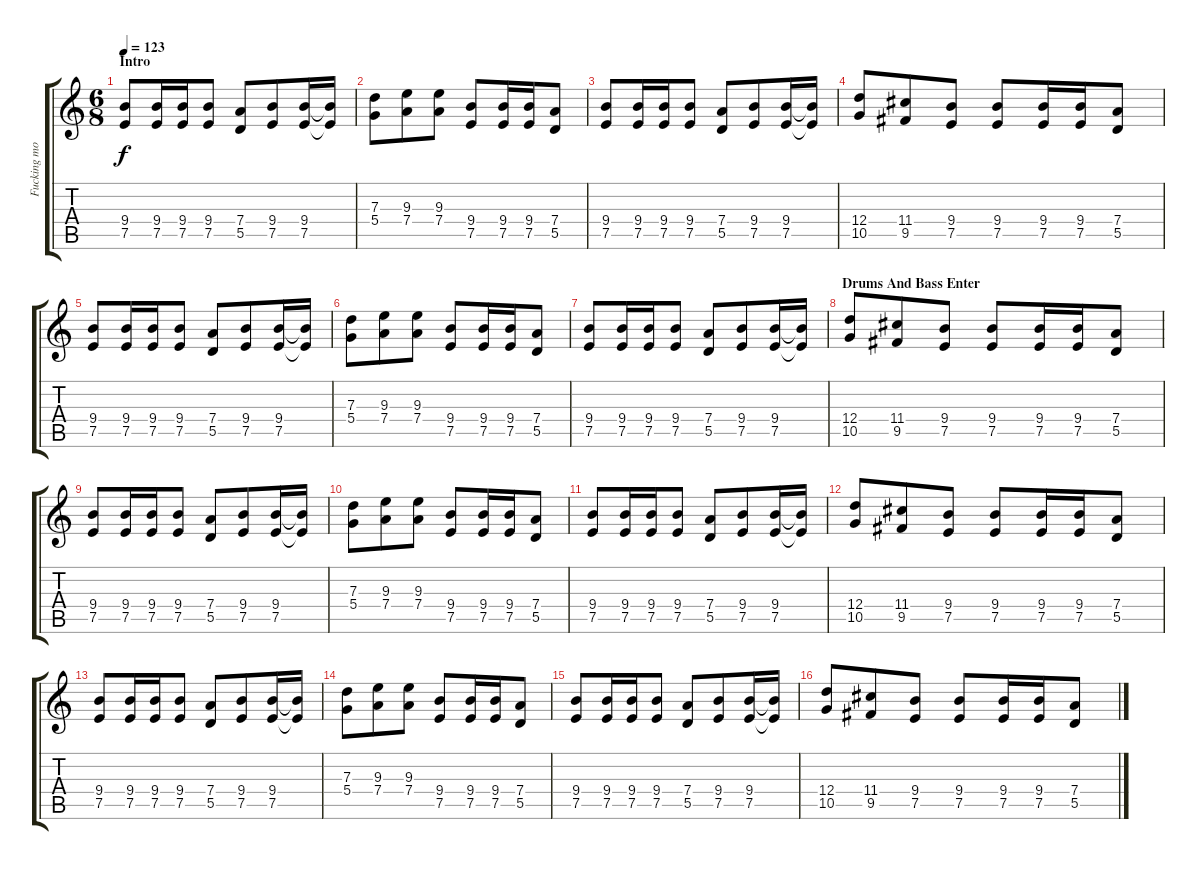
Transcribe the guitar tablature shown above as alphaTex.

\track ("Fucking morten!! GOD!!" "Fucking mo") {instrument distortionguitar}
\staff {score tabs}
\tuning (E4 B3 G3 D3 A2 E2) {hide}
\ts (6 8)
\section ("" "Intro")
\tempo 123
\clef g2
\ks c
(9.4 7.5).8{dy f instrument distortionguitar} (9.4 7.5).16 (9.4 7.5).16 (9.4 7.5).8 (7.4 5.5).8 (9.4 7.5).8 (9.4 7.5).16 (9.4{t} 7.5{t}).16 |
(7.3 5.4).8 (9.3 7.4).8 (9.3 7.4).8 (9.4 7.5).8 (9.4 7.5).16 (9.4 7.5).16 (7.4 5.5).8 |
(9.4 7.5).8 (9.4 7.5).16 (9.4 7.5).16 (9.4 7.5).8 (7.4 5.5).8 (9.4 7.5).8 (9.4 7.5).16 (9.4{t} 7.5{t}).16 |
(12.4 10.5).8 (11.4 9.5).8 (9.4 7.5).8 (9.4 7.5).8 (9.4 7.5).16 (9.4 7.5).16 (7.4 5.5).8 |
(9.4 7.5).8 (9.4 7.5).16 (9.4 7.5).16 (9.4 7.5).8 (7.4 5.5).8 (9.4 7.5).8 (9.4 7.5).16 (9.4{t} 7.5{t}).16 |
(7.3 5.4).8 (9.3 7.4).8 (9.3 7.4).8 (9.4 7.5).8 (9.4 7.5).16 (9.4 7.5).16 (7.4 5.5).8 |
(9.4 7.5).8 (9.4 7.5).16 (9.4 7.5).16 (9.4 7.5).8 (7.4 5.5).8 (9.4 7.5).8 (9.4 7.5).16 (9.4{t} 7.5{t}).16 |
\section ("" "Drums And Bass Enter")
(12.4 10.5).8 (11.4 9.5).8 (9.4 7.5).8 (9.4 7.5).8 (9.4 7.5).16 (9.4 7.5).16 (7.4 5.5).8 |
(9.4 7.5).8 (9.4 7.5).16 (9.4 7.5).16 (9.4 7.5).8 (7.4 5.5).8 (9.4 7.5).8 (9.4 7.5).16 (9.4{t} 7.5{t}).16 |
(7.3 5.4).8 (9.3 7.4).8 (9.3 7.4).8 (9.4 7.5).8 (9.4 7.5).16 (9.4 7.5).16 (7.4 5.5).8 |
(9.4 7.5).8 (9.4 7.5).16 (9.4 7.5).16 (9.4 7.5).8 (7.4 5.5).8 (9.4 7.5).8 (9.4 7.5).16 (9.4{t} 7.5{t}).16 |
(12.4 10.5).8 (11.4 9.5).8 (9.4 7.5).8 (9.4 7.5).8 (9.4 7.5).16 (9.4 7.5).16 (7.4 5.5).8 |
(9.4 7.5).8 (9.4 7.5).16 (9.4 7.5).16 (9.4 7.5).8 (7.4 5.5).8 (9.4 7.5).8 (9.4 7.5).16 (9.4{t} 7.5{t}).16 |
(7.3 5.4).8 (9.3 7.4).8 (9.3 7.4).8 (9.4 7.5).8 (9.4 7.5).16 (9.4 7.5).16 (7.4 5.5).8 |
(9.4 7.5).8 (9.4 7.5).16 (9.4 7.5).16 (9.4 7.5).8 (7.4 5.5).8 (9.4 7.5).8 (9.4 7.5).16 (9.4{t} 7.5{t}).16 |
(12.4 10.5).8 (11.4 9.5).8 (9.4 7.5).8 (9.4 7.5).8 (9.4 7.5).16 (9.4 7.5).16 (7.4 5.5).8
